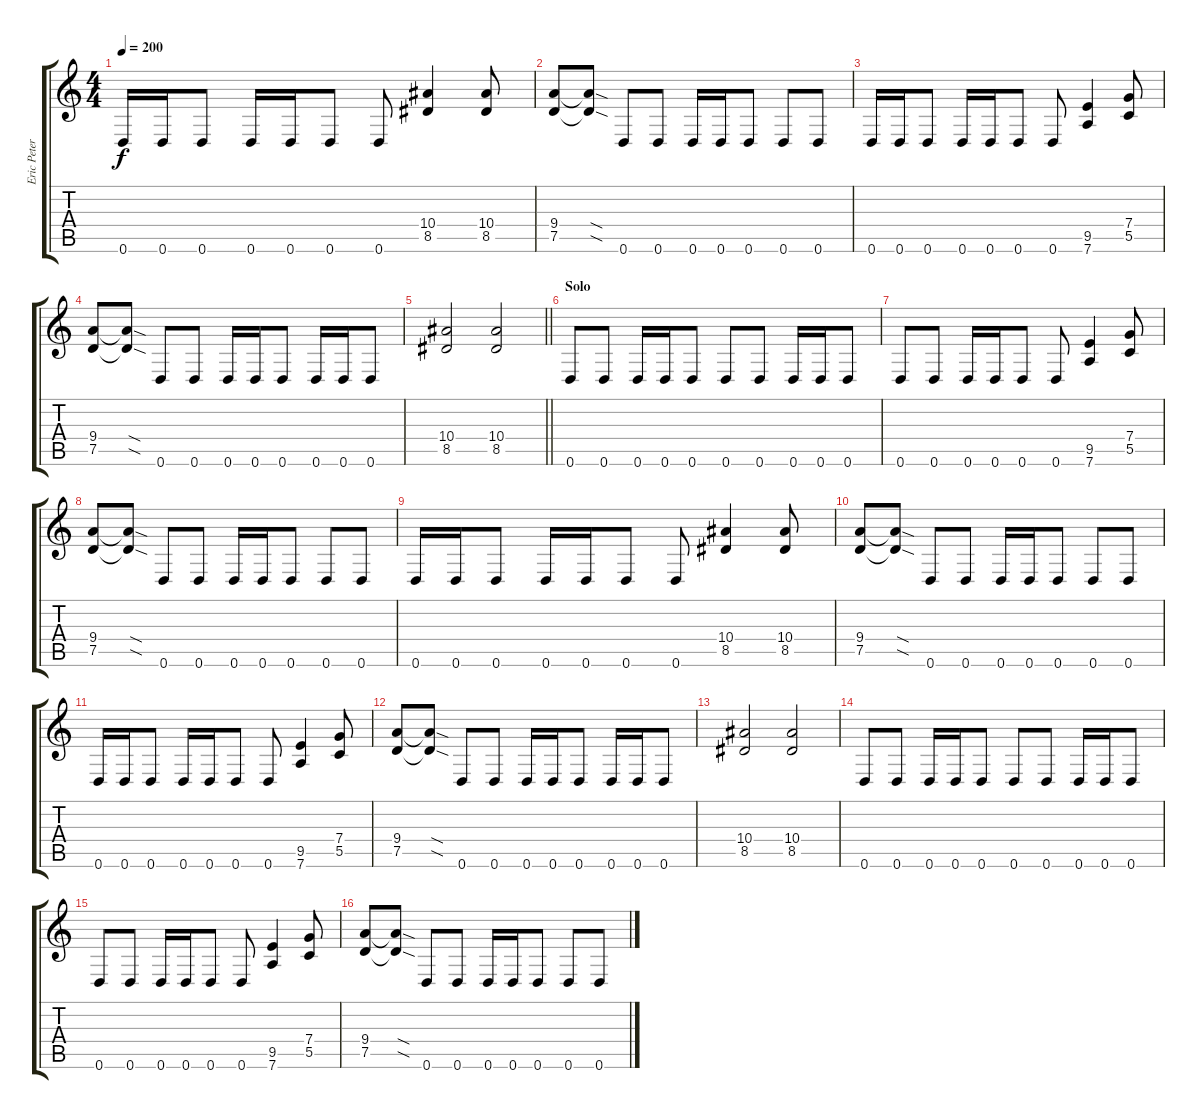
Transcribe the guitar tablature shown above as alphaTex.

\track ("Eric Peterson" "Eric Peter") {instrument distortionguitar}
\staff {score tabs}
\tuning (D4 A3 F3 C3 G2 D2) {hide}
\ts (4 4)
\tempo 200
\clef g2
\ks c
0.6.16{dy f} 0.6.16 0.6.8 0.6.16 0.6.16 0.6.8 0.6.8 (10.4 8.5).4 (10.4 8.5).8 |
(9.4 7.5).8 (9.4{sod t} 7.5{sod t}).8 0.6.8 0.6.8 0.6.16 0.6.16 0.6.8 0.6.8 0.6.8 |
0.6.16 0.6.16 0.6.8 0.6.16 0.6.16 0.6.8 0.6.8 (9.5 7.6).4 (7.4 5.5).8 |
(9.4 7.5).8 (9.4{sod t} 7.5{sod t}).8 0.6.8 0.6.8 0.6.16 0.6.16 0.6.8 0.6.16 0.6.16 0.6.8 |
\barLineRight lightlight
(10.4 8.5).2 (10.4 8.5).2 |
\section ("" "Solo")
0.6.8 0.6.8 0.6.16 0.6.16 0.6.8 0.6.8 0.6.8 0.6.16 0.6.16 0.6.8 |
0.6.8 0.6.8 0.6.16 0.6.16 0.6.8 0.6.8 (9.5 7.6).4 (7.4 5.5).8 |
(9.4 7.5).8 (9.4{sod t} 7.5{sod t}).8 0.6.8 0.6.8 0.6.16 0.6.16 0.6.8 0.6.8 0.6.8 |
0.6.16 0.6.16 0.6.8 0.6.16 0.6.16 0.6.8 0.6.8 (10.4 8.5).4 (10.4 8.5).8 |
(9.4 7.5).8 (9.4{sod t} 7.5{sod t}).8 0.6.8 0.6.8 0.6.16 0.6.16 0.6.8 0.6.8 0.6.8 |
0.6.16 0.6.16 0.6.8 0.6.16 0.6.16 0.6.8 0.6.8 (9.5 7.6).4 (7.4 5.5).8 |
(9.4 7.5).8 (9.4{sod t} 7.5{sod t}).8 0.6.8 0.6.8 0.6.16 0.6.16 0.6.8 0.6.16 0.6.16 0.6.8 |
(10.4 8.5).2 (10.4 8.5).2 |
0.6.8 0.6.8 0.6.16 0.6.16 0.6.8 0.6.8 0.6.8 0.6.16 0.6.16 0.6.8 |
0.6.8 0.6.8 0.6.16 0.6.16 0.6.8 0.6.8 (9.5 7.6).4 (7.4 5.5).8 |
(9.4 7.5).8 (9.4{sod t} 7.5{sod t}).8 0.6.8 0.6.8 0.6.16 0.6.16 0.6.8 0.6.8 0.6.8
